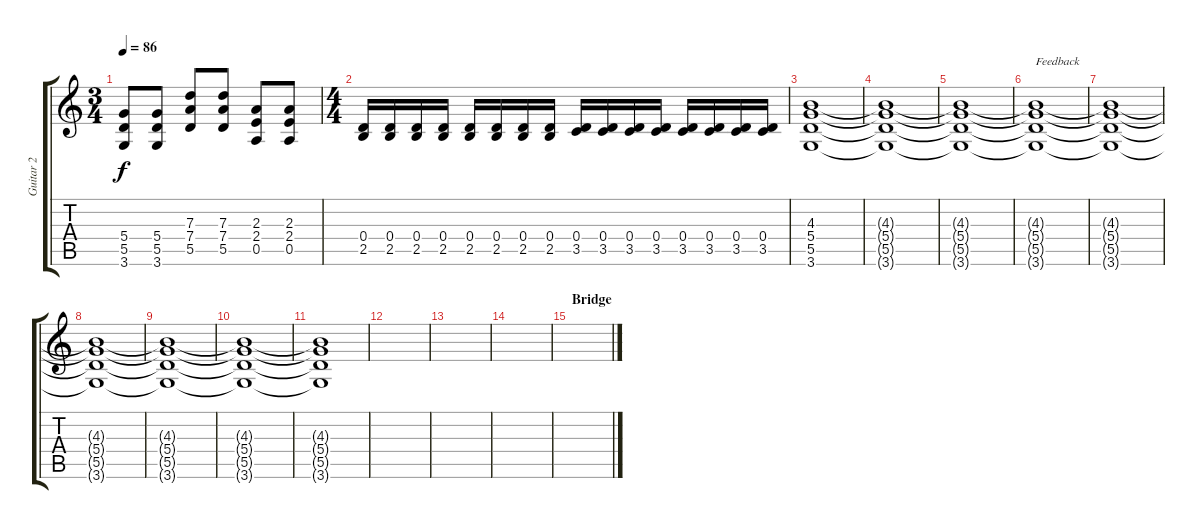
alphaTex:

\track ("Guitar 2" "Guitar 2") {instrument overdrivenguitar}
\staff {score tabs}
\tuning (E4 B3 G3 D3 A2 E2) {hide}
\ts (3 4)
\tempo 86
\clef g2
\ks c
(5.4 5.5 3.6).8{dy f} (5.4 5.5 3.6).8 (7.3 7.4 5.5).8 (7.3 7.4 5.5).8 (2.3 2.4 0.5).8 (2.3 2.4 0.5).8 |
\ts (4 4)
(0.4 2.5).16 (0.4 2.5).16 (0.4 2.5).16 (0.4 2.5).16 (0.4 2.5).16 (0.4 2.5).16 (0.4 2.5).16 (0.4 2.5).16 (0.4 3.5).16 (0.4 3.5).16 (0.4 3.5).16 (0.4 3.5).16 (0.4 3.5).16 (0.4 3.5).16 (0.4 3.5).16 (0.4 3.5).16 |
(4.3 5.4 5.5 3.6).1 |
(4.3{t} 5.4{t} 5.5{t} 3.6{t}).1 |
(4.3{t} 5.4{t} 5.5{t} 3.6{t}).1 |
(4.3{t} 5.4{t} 5.5{t} 3.6{t}).1{txt "Feedback"} |
(4.3{t} 5.4{t} 5.5{t} 3.6{t}).1 |
(4.3{t} 5.4{t} 5.5{t} 3.6{t}).1 |
(4.3{t} 5.4{t} 5.5{t} 3.6{t}).1 |
(4.3{t} 5.4{t} 5.5{t} 3.6{t}).1 |
(4.3{t} 5.4{t} 5.5{t} 3.6{t}).1 |
|
|
|
\section ("" "Bridge")
